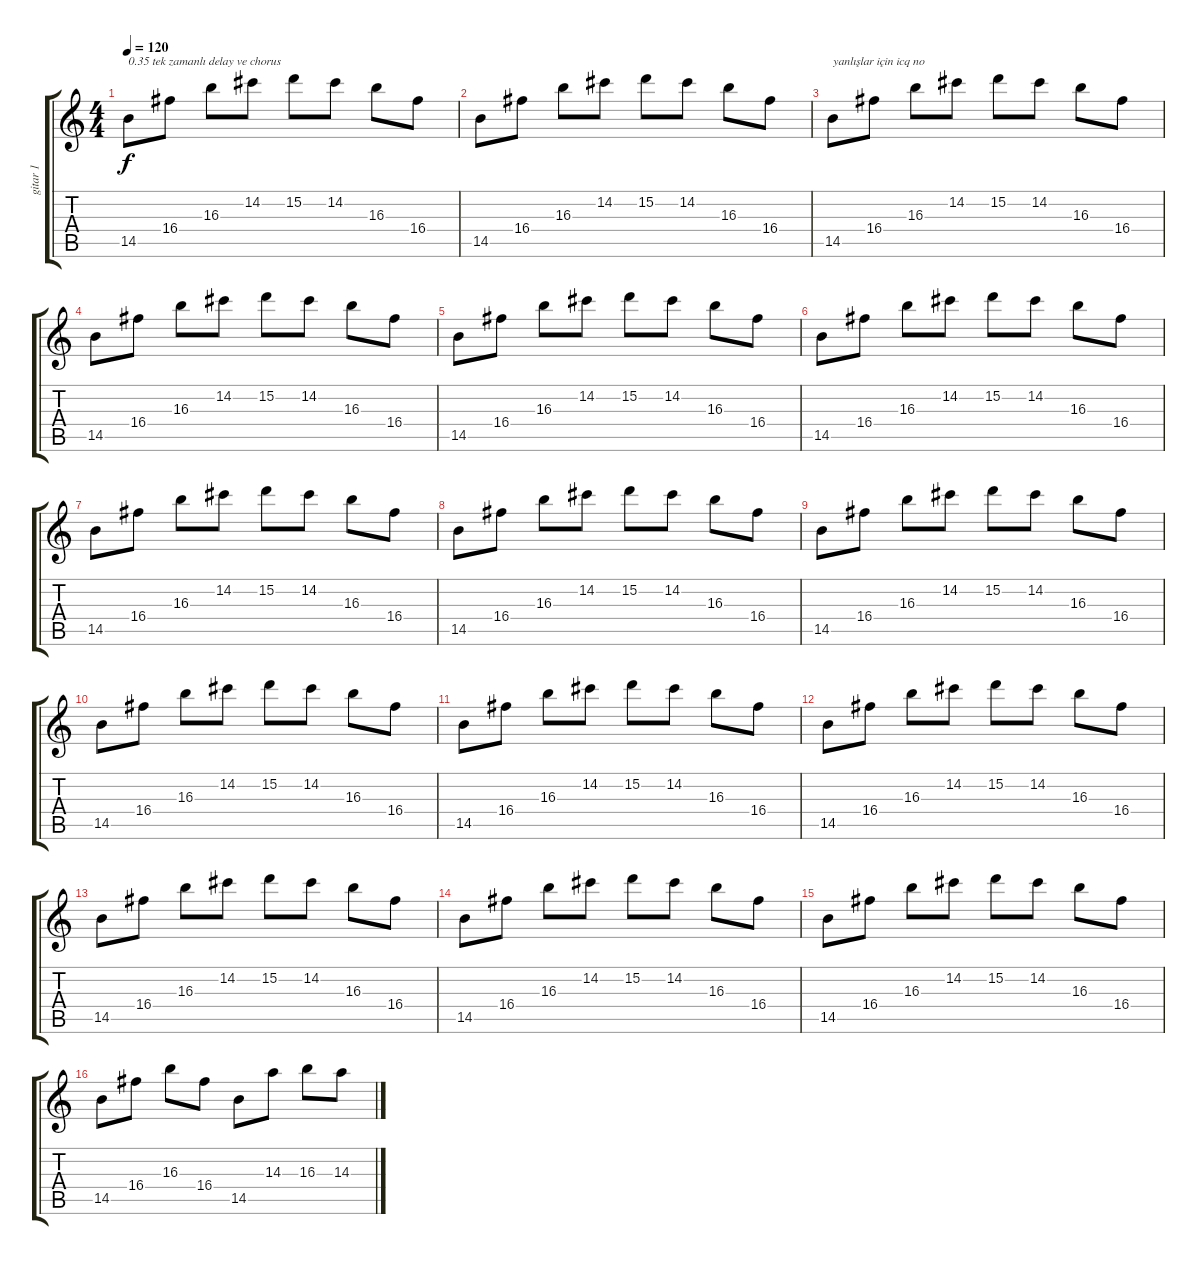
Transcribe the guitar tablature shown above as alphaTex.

\track ("gitar 1" "gitar 1") {instrument electricguitarclean}
\staff {score tabs}
\tuning (E4 B3 G3 D3 A2 E2) {hide}
\ts (4 4)
\tempo 120
\clef g2
\ks c
14.5.8{txt "0.35 tek zamanlı delay ve chorus" dy f instrument electricguitarclean} 16.4.8 16.3.8 14.2.8 15.2.8 14.2.8 16.3.8 16.4.8 |
14.5.8 16.4.8 16.3.8 14.2.8 15.2.8 14.2.8 16.3.8 16.4.8 |
14.5.8{txt "yanlışlar için icq no"} 16.4.8 16.3.8 14.2.8 15.2.8 14.2.8 16.3.8 16.4.8 |
14.5.8 16.4.8 16.3.8 14.2.8 15.2.8 14.2.8 16.3.8 16.4.8 |
14.5.8 16.4.8 16.3.8 14.2.8 15.2.8 14.2.8 16.3.8 16.4.8 |
14.5.8 16.4.8 16.3.8 14.2.8 15.2.8 14.2.8 16.3.8 16.4.8 |
14.5.8 16.4.8 16.3.8 14.2.8 15.2.8 14.2.8 16.3.8 16.4.8 |
14.5.8 16.4.8 16.3.8 14.2.8 15.2.8 14.2.8 16.3.8 16.4.8 |
14.5.8 16.4.8 16.3.8 14.2.8 15.2.8 14.2.8 16.3.8 16.4.8 |
14.5.8 16.4.8 16.3.8 14.2.8 15.2.8 14.2.8 16.3.8 16.4.8 |
14.5.8 16.4.8 16.3.8 14.2.8 15.2.8 14.2.8 16.3.8 16.4.8 |
14.5.8 16.4.8 16.3.8 14.2.8 15.2.8 14.2.8 16.3.8 16.4.8 |
14.5.8 16.4.8 16.3.8 14.2.8 15.2.8 14.2.8 16.3.8 16.4.8 |
14.5.8 16.4.8 16.3.8 14.2.8 15.2.8 14.2.8 16.3.8 16.4.8 |
14.5.8 16.4.8 16.3.8 14.2.8 15.2.8 14.2.8 16.3.8 16.4.8 |
14.5.8 16.4.8 16.3.8 16.4.8 14.5.8 14.3.8 16.3.8 14.3.8
